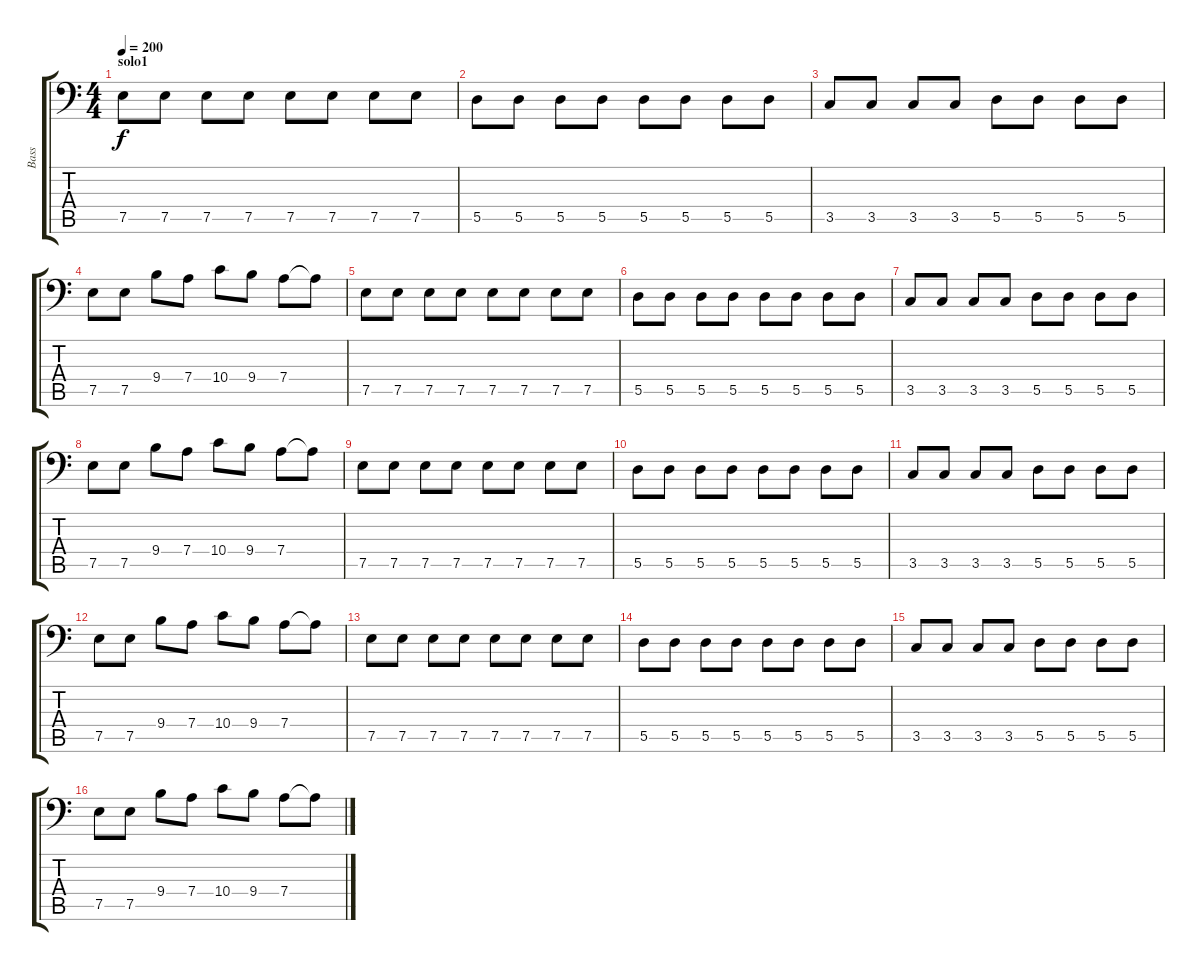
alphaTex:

\track ("Bass" "Bass") {instrument electricbassfinger}
\staff {score tabs}
\tuning (E3 B2 G2 D2 A1 E1) {hide}
\ts (4 4)
\section ("" "solo1")
\tempo 200
\clef f4
\ks c
7.5.8{dy f} 7.5.8 7.5.8 7.5.8 7.5.8 7.5.8 7.5.8 7.5.8 |
5.5.8 5.5.8 5.5.8 5.5.8 5.5.8 5.5.8 5.5.8 5.5.8 |
3.5.8 3.5.8 3.5.8 3.5.8 5.5.8 5.5.8 5.5.8 5.5.8 |
7.5.8 7.5.8 9.4.8 7.4.8 10.4.8 9.4.8 7.4.8 7.4{t}.8 |
7.5.8 7.5.8 7.5.8 7.5.8 7.5.8 7.5.8 7.5.8 7.5.8 |
5.5.8 5.5.8 5.5.8 5.5.8 5.5.8 5.5.8 5.5.8 5.5.8 |
3.5.8 3.5.8 3.5.8 3.5.8 5.5.8 5.5.8 5.5.8 5.5.8 |
7.5.8 7.5.8 9.4.8 7.4.8 10.4.8 9.4.8 7.4.8 7.4{t}.8 |
7.5.8 7.5.8 7.5.8 7.5.8 7.5.8 7.5.8 7.5.8 7.5.8 |
5.5.8 5.5.8 5.5.8 5.5.8 5.5.8 5.5.8 5.5.8 5.5.8 |
3.5.8 3.5.8 3.5.8 3.5.8 5.5.8 5.5.8 5.5.8 5.5.8 |
7.5.8 7.5.8 9.4.8 7.4.8 10.4.8 9.4.8 7.4.8 7.4{t}.8 |
7.5.8 7.5.8 7.5.8 7.5.8 7.5.8 7.5.8 7.5.8 7.5.8 |
5.5.8 5.5.8 5.5.8 5.5.8 5.5.8 5.5.8 5.5.8 5.5.8 |
3.5.8 3.5.8 3.5.8 3.5.8 5.5.8 5.5.8 5.5.8 5.5.8 |
7.5.8 7.5.8 9.4.8 7.4.8 10.4.8 9.4.8 7.4.8 7.4{t}.8
